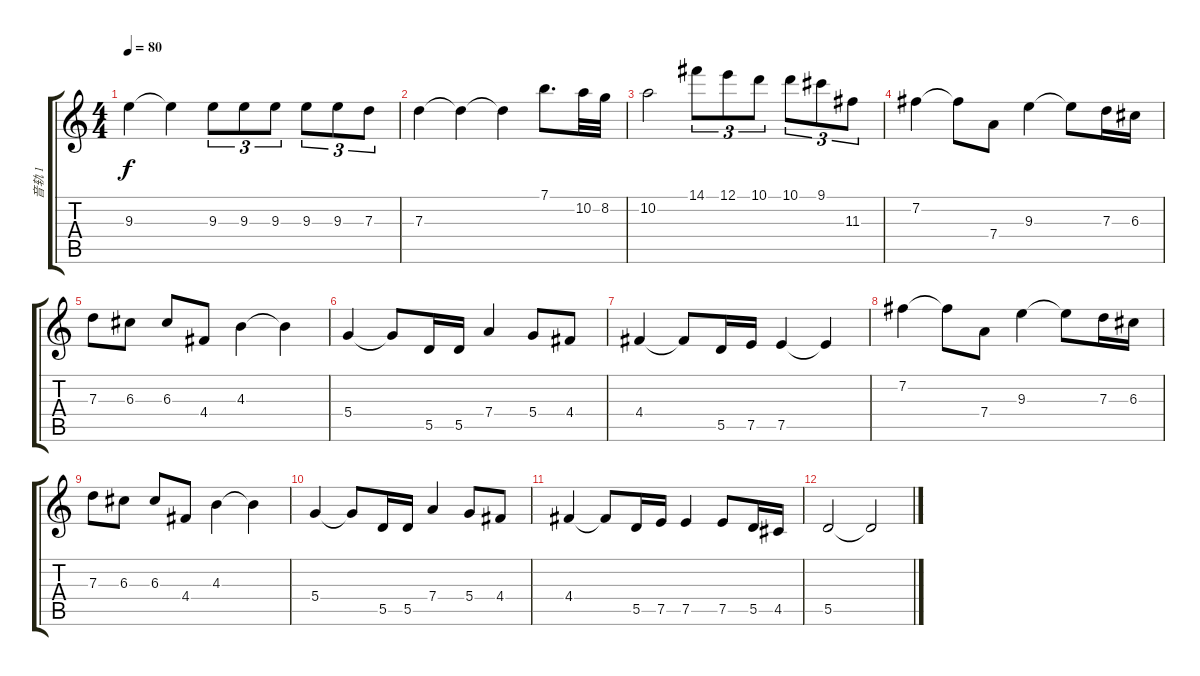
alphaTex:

\track ("音轨 1" "音轨 1") {instrument overdrivenguitar}
\staff {score tabs}
\tuning (E4 B3 G3 D3 A2 E2) {hide}
\ts (4 4)
\tempo 80
\clef g2
\ks c
9.3.4{dy f} 9.3{t}.4 9.3.8{tu (3 2)} 9.3.8{tu (3 2)} 9.3.8{tu (3 2)} 9.3.8{tu (3 2)} 9.3.8{tu (3 2)} 7.3.8{tu (3 2)} |
7.3.4 7.3{t}.4 7.3{t}.4 7.1.8{d} 10.2.32 8.2.32 |
10.2.2 14.1.8{tu (3 2)} 12.1.8{tu (3 2)} 10.1.8{tu (3 2)} 10.1.8{tu (3 2)} 9.1.8{tu (3 2)} 11.3.8{tu (3 2)} |
7.2.4{volume 16} 7.2{t}.8 7.4.8 9.3.4 9.3{t}.8 7.3.16 6.3.16 |
7.3.8 6.3.8 6.3.8 4.4.8 4.3.4 4.3{t}.4 |
5.4.4 5.4{t}.8 5.5.16 5.5.16 7.4.4 5.4.8 4.4.8 |
4.4.4 4.4{t}.8 5.5.16 7.5.16 7.5.4 7.5{t}.4 |
7.2.4 7.2{t}.8{volume 15} 7.4.8 9.3.4{volume 14} 9.3{t}.8{volume 13} 7.3.16 6.3.16 |
7.3.8{volume 12} 6.3.8 6.3.8{volume 11} 4.4.8 4.3.4{volume 10} 4.3{t}.4 |
5.4.4{volume 9} 5.4{t}.8{volume 8} 5.5.16 5.5.16 7.4.4{volume 7} 5.4.8{volume 6} 4.4.8 |
4.4.4{volume 5} 4.4{t}.8{volume 4} 5.5.16 7.5.16 7.5.4{volume 3} 7.5.8{volume 2} 5.5.16 4.5.16 |
5.5.2{volume 1} 5.5{t}.2
